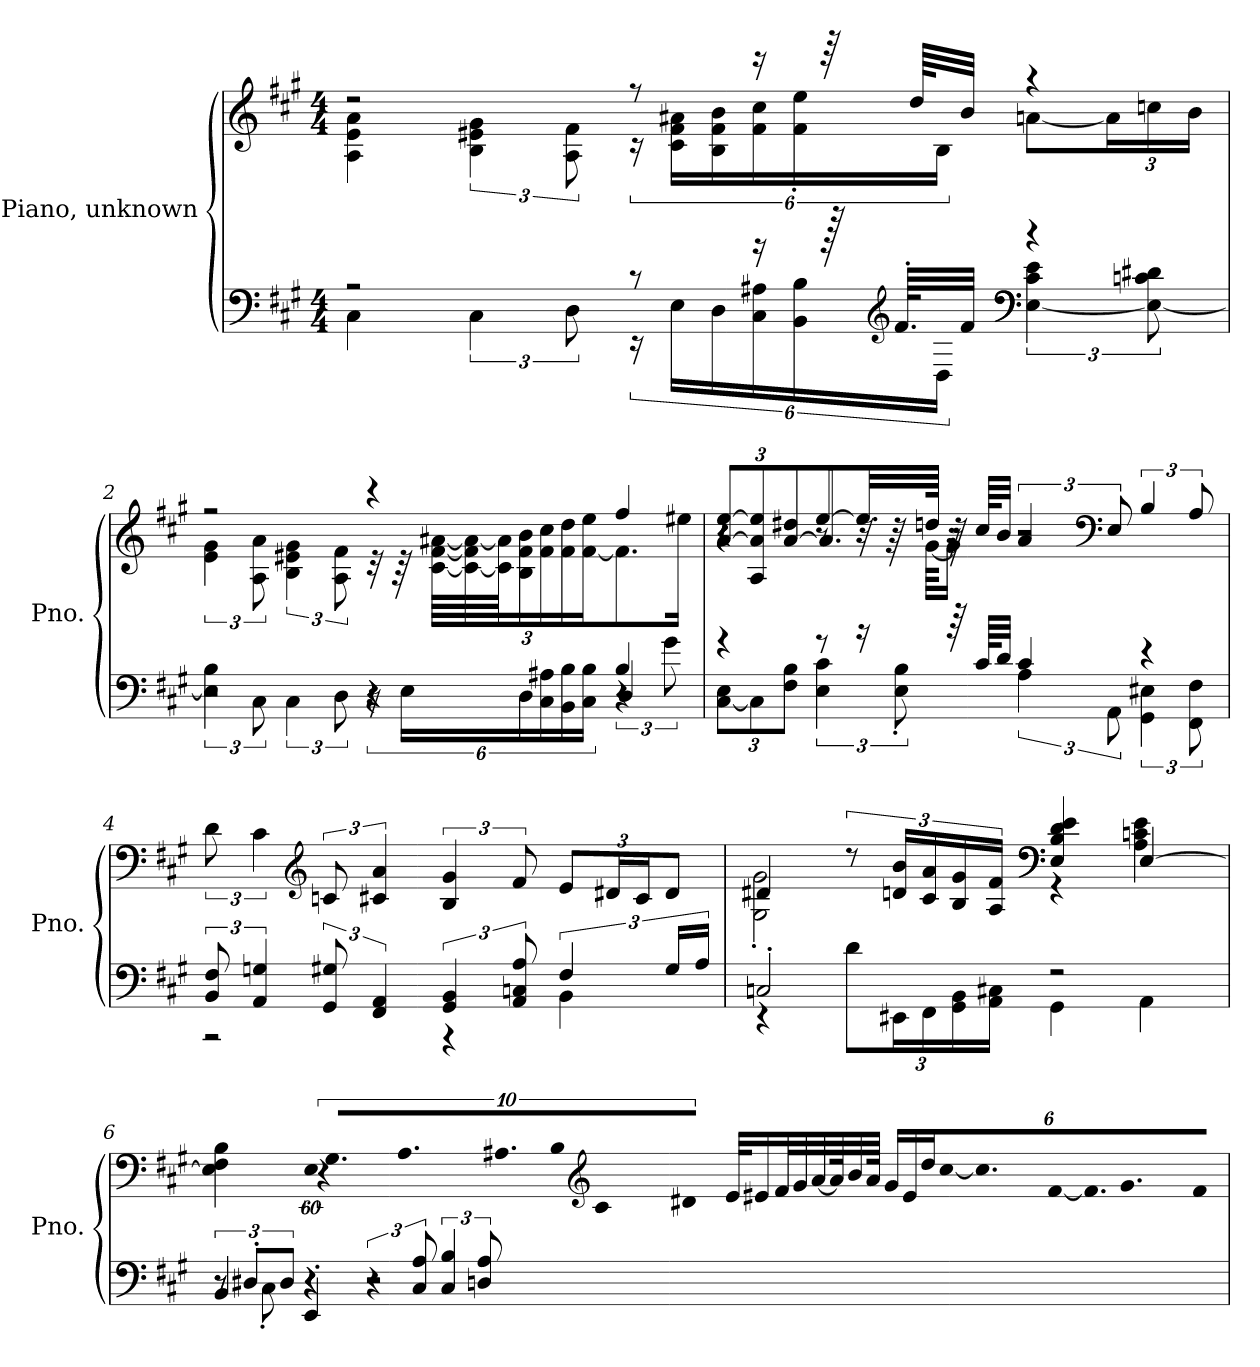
**kern	**kern
*part1	*part1
*staff2	*staff1
*I"Piano, unknown	*
*I'Pno.	*
*clefF4	*clefG2
*k[f#c#g#]	*k[f#c#g#]
*M4/4	*M4/4
*MM120	*MM120
=1	=1
*^	*^
2r	4C#\	2r	4A\ 4e\ 4a\
.	6C#\	.	6B\ 6e#X\ 6g#\
.	12D\	.	12A\ 12f#\
8r	24r	8r	24r
.	24E\LL	.	24c#\ 24f#\ 24a#X\LL
.	24D\	.	24B\ 24f#\ 24b\
*	*Xbrackettup	*	*Xbrackettup
16r	24C#\ 24A#X\	16r	24f#\ 24cc#\
.	24BB\ 24B\	.	24f#\' 24ee\'
128r	.	64r	.
*clefG2	*	*	*
64.f#'/KLLL	.	.	.
.	.	64dd/KLLL	.
.	24D\JJ	.	24B\JJ
32f#/JJJ	.	32b/JJJ	.
*clefF4	*	*	*
*	*brackettup	*	*
4r	[6E\ 6c#\ 6e\	4r	[8an\L
.	.	.	24a\L]
.	12E\_ 12cn\ 12d#X\	.	24ccn\
.	.	.	24b\JJ
!!LO:LB:g=z	!!
=2	=2	=2	=2
*	*^	*	*
*	*	*	*	*brackettup
2r	6E\] 6B\	2r	2r	6e\ 6g#\
.	12C#\	.	.	12A\ 12a\
.	6C#\	.	.	6B\ 6e#X\ 6g#\
.	12D\	.	.	12A\ 12f#\
4r	24r	4r	4r	32r
.	.	.	.	64r
.	24E\LL	.	.	.
.	.	.	.	[64c#\ [64f#\ [64a#X\LLLL
*	*	*	*	*Xbrackettup
.	.	.	.	96c#\_ 96f#\] 96a#\_
.	.	.	.	96c#\] 96a#\]JJ
.	24D\	.	.	24B\ 24f#\ 24b\
*	*Xbrackettup	*	*	*
.	24C#\ 24A#X\	.	.	24f#\ 24cc#\
.	24BB\ 24B\	.	.	24f#\ 24dd\
.	24C#\ 24B\JJ	.	.	[24f#\ 24ee\J
*	*brackettup	*	*	*
4B/	6r	4D/	4ff#/	8.f#\]
.	12g#\	.	.	.
.	.	.	.	16ee#X\Jk
*	*v	*v	*	*
*	*	*v	*v
=3	=3	=3
*	*Xbrackettup	*
*	*	*^
*	*	*	*^
4r	[12C#\ 12E\L	4r	4r	[12a/ [12ee/L
.	12C#\]	.	.	12A/ 12a/] 12ee/]
.	12F#\ 12B\J	.	.	[12a/ 12dd#X/
*	*brackettup	*	*	*
8r	6E\ 6c#\	[8ee/L	8r	8.a/J]
16r	.	32.ee/LL]	32r	.
.	.	.	64r	.
.	12E\' 12B\'	.	.	.
.	.	64ddn/JJJk	[64g#\KKLL	.
64r	.	16r	16g#\JJ]	64r
64c#/KLLL	.	.	.	64cc#/KLLL
32d/JJJ	.	.	.	32b/JJJ
*	*	*	*	*brackettup
4c#/	6A\	2r	2r	6a/
*	*	*clefF4	*	*
.	12AA\	.	.	12E/
4r	6GG#\ 6E#X\	.	.	6B/
.	12FF#\ 12F#\	.	.	12A/
*	*	*v	*v	*v
!!LO:LB:g=z
=4	=4	=4
12BB/ 12F#/	2r	12d\
6AA/ 6Gn/	.	6c#\
*	*	*clefG2
12GG#/ 12G#X/	.	12cn/
6FF#/ 6AA/	.	6c#X/ 6a/
6GG#/ 6BB/	4r	6B/ 6g#/
12AA/ 12Cn/ 12A/	.	12f#/
*	*	*Xbrackettup
6F#/	4BB\	12e/L
.	.	24d#X/L
.	.	24c#/J
24G#/LL	.	12d#/J
24A/JJ	.	.
=5	=5	=5
*	*	*^
2Cn'/	4r	4d#X/	2G#\' 2g#\'
*	*Xbrackettup	*brackettup	*
.	12d\L	12r	.
.	24EE#X\L	24dn/ 24b/LL	.
*	*	*Xbrackettup	*
.	24FF#\	24c#/ 24a/	.
.	24GG#\ 24BB\	24B/ 24g#/	.
.	24AA\ 24C#X\JJ	24A/ 24f#/JJ	.
*	*	*clefF4	*
2r	4GG#\	4E/ 4B/ 4d/ 4e/	4r
.	4AA\	[4E/	4A\ 4cn\ 4e\
*v	*v	*	*
*	*v	*v
!!LO:LB:g=z
=6	=6
*brackettup	*
*^	*
*	*^	*
12r	8r	4BB/	4E\] 4F#\ 4B\
12D#X'/L	.	.	.
.	8C#'\	.	.
12D#/J	.	.	.
*	*	*	*brackettup
!	!	!	!LO:N:vis=32
4EE'/	4r	4r	1920%53E\
!	!	!	!LO:N:vis=64
.	.	.	640%9r
.	.	.	36.G#/LLL
.	.	.	36.A/
.	.	.	36.A#X/
!	!	!	!LO:N:vis=32
.	.	.	1920%53B/
*	*	*	*clefG2
!	!	!	!LO:N:vis=32
.	.	.	1920%53c#/
.	.	.	1920ryy
!	!	!	!LO:N:vis=32
.	.	.	1920%53d#X/JJJ
6r	2r	2r	32e/KLL
.	.	.	16e#X/
.	.	.	32f#/L
.	.	.	32g#/
.	.	.	[32a/
12C#/ 12A/	.	.	.
.	.	.	64a/K]
.	.	.	32b/
.	.	.	64a/JJJk
*	*	*	*Xbrackettup
6C#/ 6B/	.	.	24g#/LL
.	.	.	24e#/
.	.	.	24dd/
!	!	!	!LO:N:vis=64
.	.	.	[960%17cc#/LL
!	!	!	!LO:N:vis=64.
.	.	.	640%17cc#/]
12Dn/ 12A/	.	.	.
.	.	.	1920ryy
!	!	!	!LO:N:vis=256
.	.	.	[1920%17f#/K
!	!	!	!LO:N:vis=64.
.	.	.	640%17f#/]
!	!	!	!LO:N:vis=64.
.	.	.	640%17g#/
.	.	.	1920ryy
!	!	!	!LO:N:vis=64
.	.	.	960%17f#/JJJJ
*v	*v	*v	*
=	=
*-	*-
